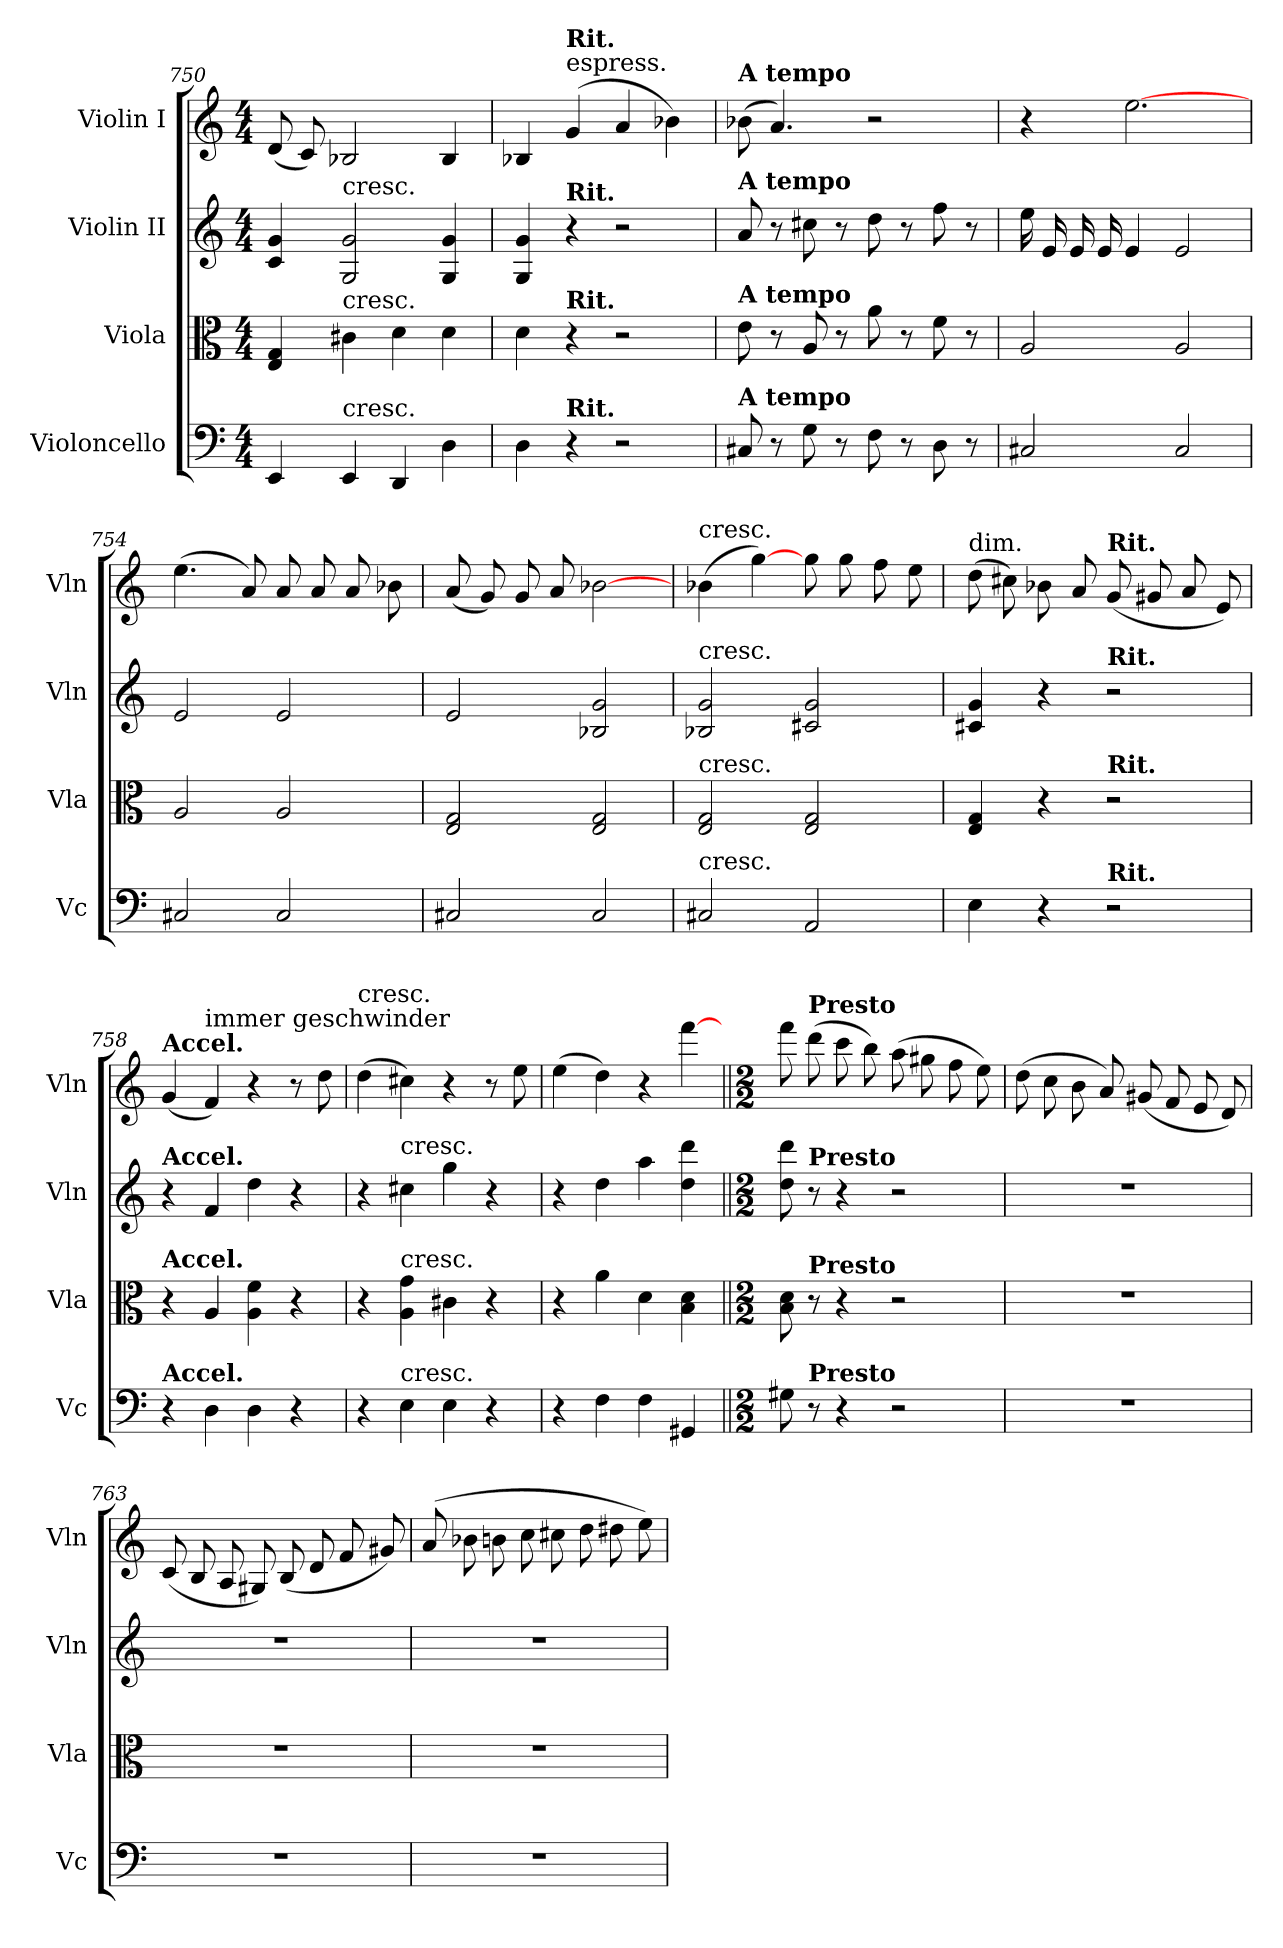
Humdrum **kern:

**kern	**kern	**kern	**kern
*part4	*part3	*part2	*part1
*staff4	*staff3	*staff2	*staff1
*I"Violoncello	*I"Viola	*I"Violin II	*I"Violin I
*I'Vc	*I'Vla	*I'Vln	*I'Vln
*clefF4	*clefC3	*clefG2	*clefG2
*k[]	*k[]	*k[]	*k[]
*C:	*C:	*C:	*C:
*M4/4	*M4/4	*M4/4	*M4/4
=750	=750	=750	=750
4EE	4E 4G	4c 4g	(8d
.	.	.	8c)
!	!	!LO:TX:a:t=cresc.	!
!	!LO:TX:a:t=cresc.	!	!
!LO:TX:a:t=cresc.	!	!	!
4EE	4c#X	2G 2g	2B-X
4DD	4d	.	.
4D	4d	4G 4g	4B-
=751	=751	=751	=751
4D	4d	4G 4g	4B-X
!	!	!	!LO:TX:a:t=espress.
!	!	!	!LO:TX:a:B:t=Rit.
!	!	!LO:TX:a:B:t=Rit.	!
!	!LO:TX:a:B:t=Rit.	!	!
!LO:TX:a:B:t=Rit.	!	!	!
4r	4r	4r	(4g
2r	2r	2r	4a
.	.	.	4b-X)
=752	=752	=752	=752
!	!	!	!LO:TX:a:B:t=A tempo
!	!	!LO:TX:a:B:t=A tempo	!
!	!LO:TX:a:B:t=A tempo	!	!
!LO:TX:a:B:t=A tempo	!	!	!
8C#X	8e	8a	(8b-X
8r	8r	8r	4.a)
8G	8A	8cc#X	.
8r	8r	8r	.
8F	8a	8dd	2r
8r	8r	8r	.
8D	8f	8ff	.
8r	8r	8r	.
=753	=753	=753	=753
2C#X	2A	16ee	4r
.	.	16e	.
.	.	16e	.
.	.	16e	.
.	.	4e	[2.ee
2C#	2A	2e	.
=754	=754	=754	=754
2C#X	2A	2e	(4.ee
.	.	.	8a)
2C#	2A	2e	8a
.	.	.	8a
.	.	.	8a
.	.	.	8b-X
=755	=755	=755	=755
2C#X	2E 2G	2e	(8a
.	.	.	8g)
.	.	.	8g
.	.	.	8a
2C#	2E 2G	2B-X 2g	[2b-X
=756	=756	=756	=756
!	!	!	!LO:TX:a:t=cresc.
!	!	!LO:TX:a:t=cresc.	!
!	!LO:TX:a:t=cresc.	!	!
!LO:TX:a:t=cresc.	!	!	!
2C#X	2E 2G	2B-X 2g	(4b-X
.	.	.	[4gg)
2AA	2E 2G	2c#X 2g	8gg
.	.	.	8gg
.	.	.	8ff
.	.	.	8ee
=757	=757	=757	=757
!	!	!	!LO:TX:a:t=dim.
4E	4E 4G	4c#X 4g	(8dd
.	.	.	8cc#X)
4r	4r	4r	8b-X
.	.	.	8a
!	!	!	!LO:TX:a:B:t=Rit.
!	!	!LO:TX:a:B:t=Rit.	!
!	!LO:TX:a:B:t=Rit.	!	!
!LO:TX:a:B:t=Rit.	!	!	!
2r	2r	2r	(8g
.	.	.	8g#X
.	.	.	8a
.	.	.	8e)
=758	=758	=758	=758
!	!	!	!LO:TX:a:B:t=Accel.
!	!	!LO:TX:a:B:t=Accel.	!
!	!LO:TX:a:B:t=Accel.	!	!
!LO:TX:a:B:t=Accel.	!	!	!
4r	4r	4r	(4g
!	!	!	!LO:TX:a:t=immer geschwinder
4D	4A	4f	4f)
4D	4A 4f	4dd	4r
4r	4r	4r	8r
.	.	.	8dd
=759	=759	=759	=759
!	!	!	!LO:TX:a:t=cresc.
4r	4r	4r	(4dd
!	!	!LO:TX:a:t=cresc.	!
!	!LO:TX:a:t=cresc.	!	!
!LO:TX:a:t=cresc.	!	!	!
4E	4A 4g	4cc#X	4cc#X)
4E	4c#X	4gg	4r
4r	4r	4r	8r
.	.	.	8ee
=760	=760	=760	=760
4r	4r	4r	(4ee
4F	4a	4dd	4dd)
4F	4d	4aa	4r
4GG#X	4B 4d	4dd 4ddd	[4fff
=761||	=761||	=761||	=761||
*M2/2	*M2/2	*M2/2	*M2/2
8G#X	8B 8d	8dd 8ddd	8fff
!	!	!	!LO:TX:a:B:t=Presto
!	!	!LO:TX:a:B:t=Presto	!
!	!LO:TX:a:B:t=Presto	!	!
!LO:TX:a:B:t=Presto	!	!	!
8r	8r	8r	(8ddd
4r	4r	4r	8ccc
.	.	.	8bb)
2r	2r	2r	(8aa
.	.	.	8gg#X
.	.	.	8ff
.	.	.	8ee)
=762	=762	=762	=762
1r	1r	1r	(8dd
.	.	.	8cc
.	.	.	8b
.	.	.	8a)
.	.	.	(8g#X
.	.	.	8f
.	.	.	8e
.	.	.	8d)
=763	=763	=763	=763
1r	1r	1r	(8c
.	.	.	8B
.	.	.	8A
.	.	.	8G#X)
.	.	.	(8B
.	.	.	8d
.	.	.	8f
.	.	.	8g#X)
=764	=764	=764	=764
1r	1r	1r	(8a
.	.	.	8b-X
.	.	.	8bn
.	.	.	8cc
.	.	.	8cc#X
.	.	.	8dd
.	.	.	8dd#X
.	.	.	8ee)
=	=	=	=
*-	*-	*-	*-
